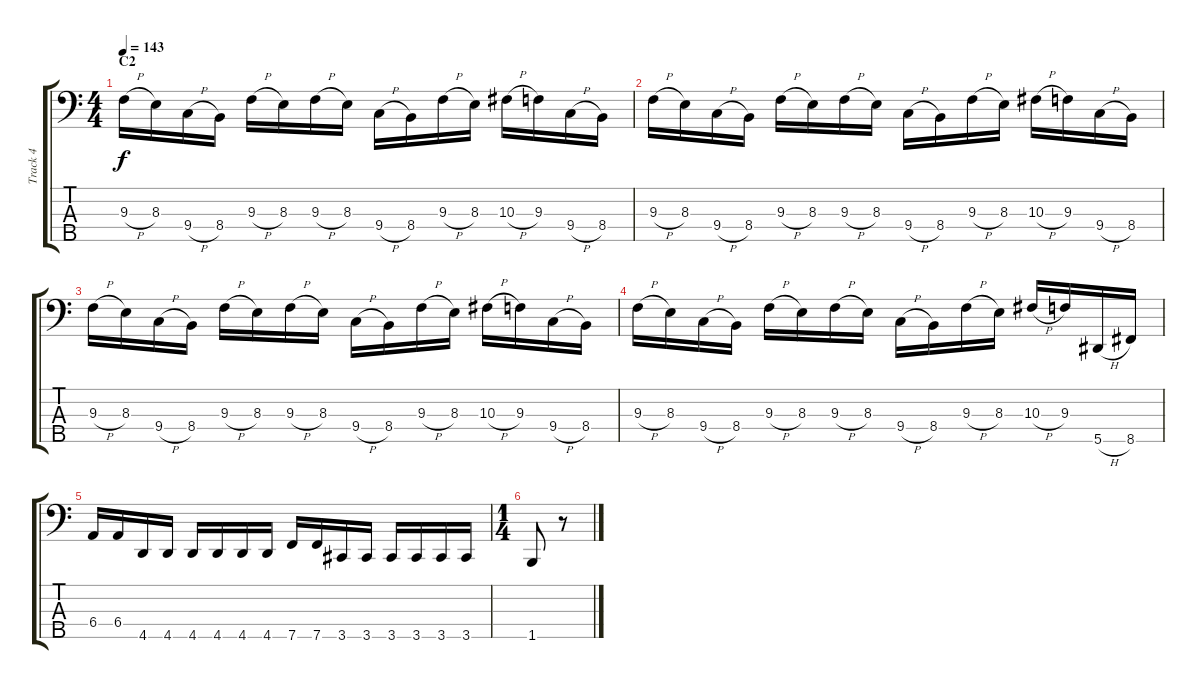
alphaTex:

\track ("Track 4" "Track 4") {instrument electricbassfinger}
\staff {score tabs}
\tuning (Gb2 Db2 Ab1 Eb1 Bb0) {hide}
\ts (4 4)
\section ("" "C2")
\tempo 143
\clef f4
\ks c
9.3{h}.16{dy f} 8.3.16 9.4{h}.16 8.4.16 9.3{h}.16 8.3.16 9.3{h}.16 8.3.16 9.4{h}.16 8.4.16 9.3{h}.16 8.3.16 10.3{h}.16 9.3.16 9.4{h}.16 8.4.16 |
9.3{h}.16 8.3.16 9.4{h}.16 8.4.16 9.3{h}.16 8.3.16 9.3{h}.16 8.3.16 9.4{h}.16 8.4.16 9.3{h}.16 8.3.16 10.3{h}.16 9.3.16 9.4{h}.16 8.4.16 |
9.3{h}.16 8.3.16 9.4{h}.16 8.4.16 9.3{h}.16 8.3.16 9.3{h}.16 8.3.16 9.4{h}.16 8.4.16 9.3{h}.16 8.3.16 10.3{h}.16 9.3.16 9.4{h}.16 8.4.16 |
9.3{h}.16 8.3.16 9.4{h}.16 8.4.16 9.3{h}.16 8.3.16 9.3{h}.16 8.3.16 9.4{h}.16 8.4.16 9.3{h}.16 8.3.16 10.3{h}.16 9.3.16 5.5{h}.16 8.5.16 |
6.4.16 6.4.16 4.5.16 4.5.16 4.5.16 4.5.16 4.5.16 4.5.16 7.5.16 7.5.16 3.5.16 3.5.16 3.5.16 3.5.16 3.5.16 3.5.16 |
\ts (1 4)
1.5.8 r.8
